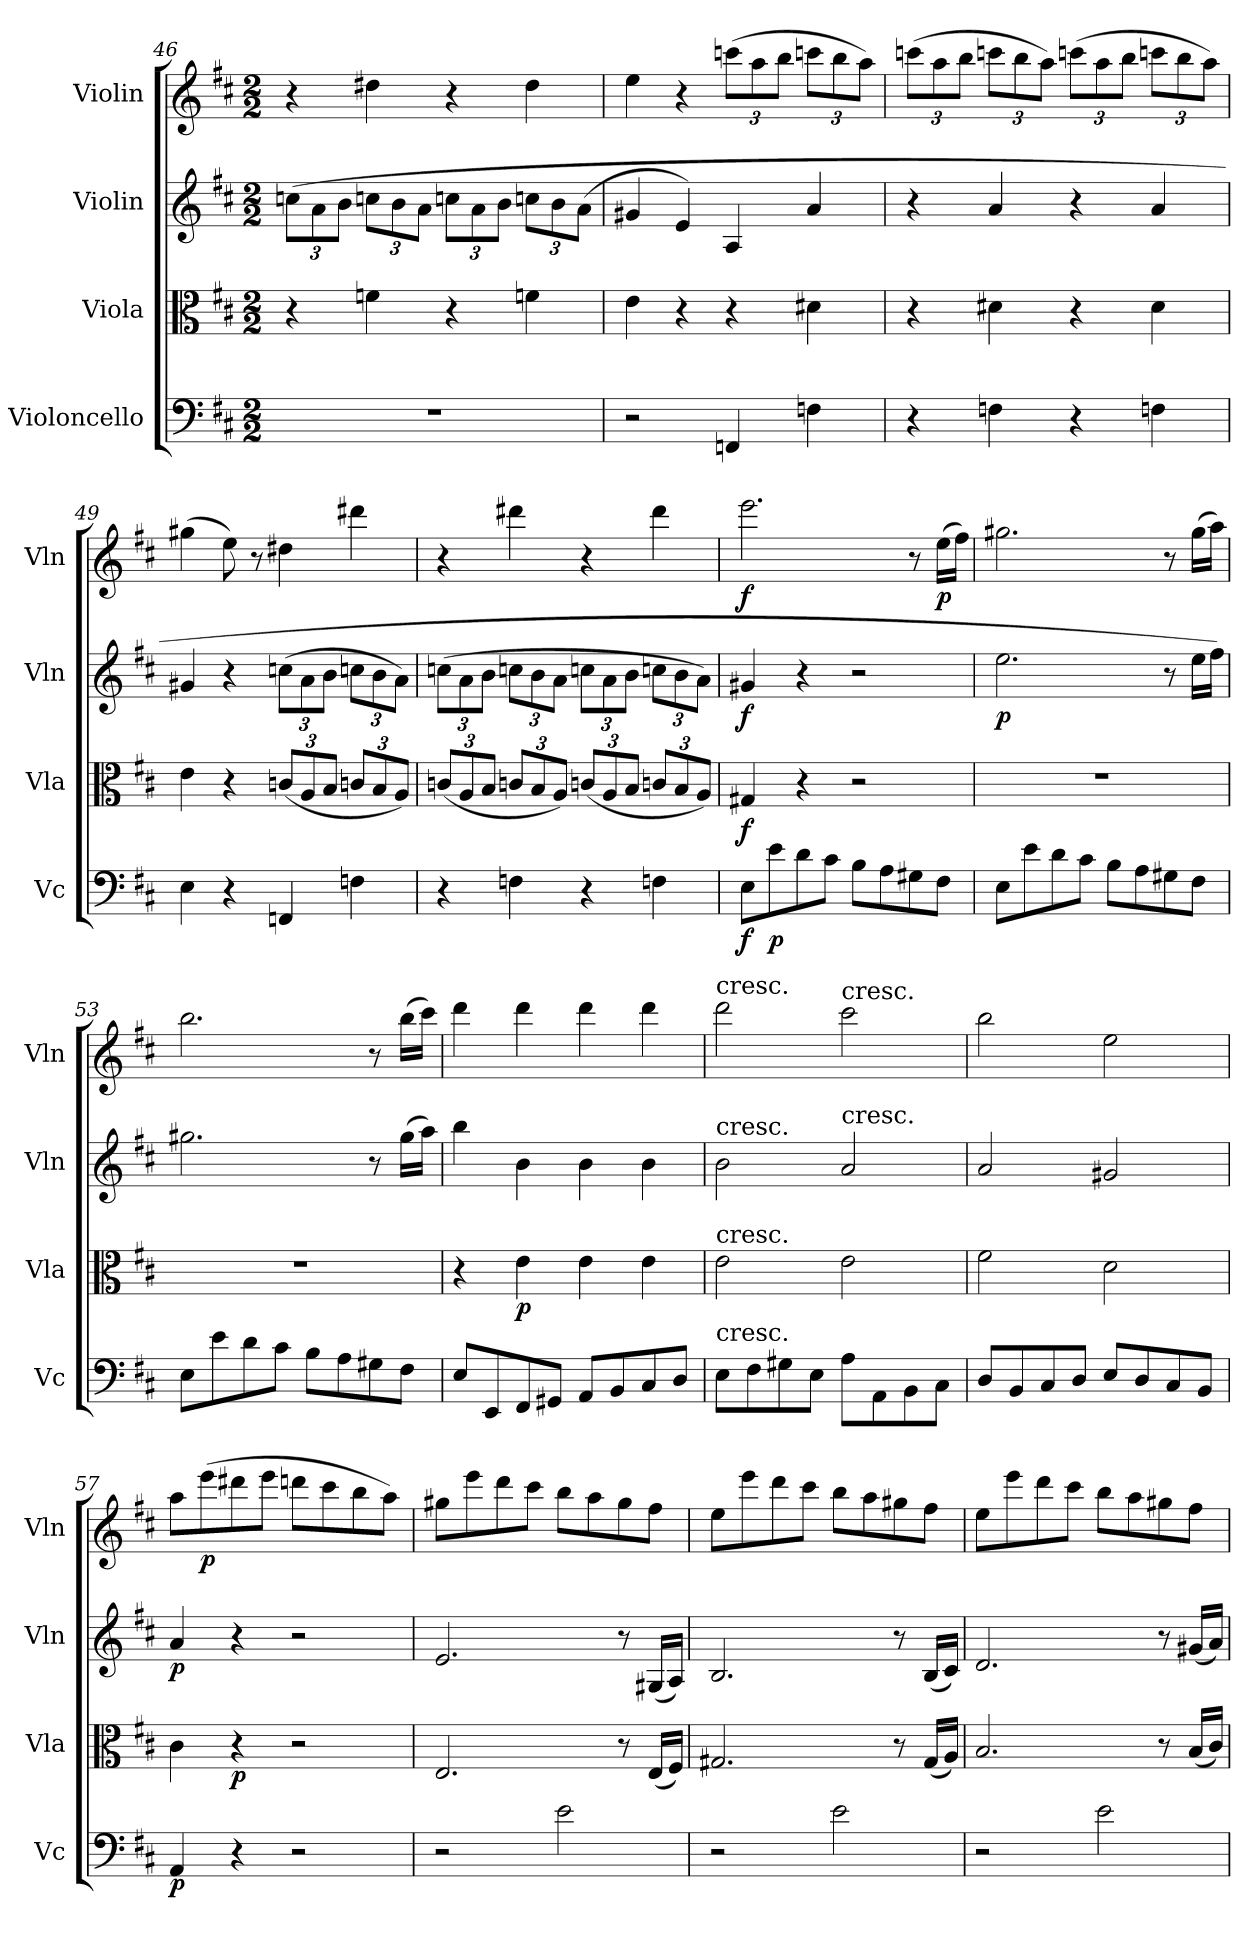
**kern	**dynam	**kern	**dynam	**kern	**dynam	**kern	**dynam
*part4	*part4	*part3	*part3	*part2	*part2	*part1	*part1
*staff4	*staff4	*staff3	*staff3	*staff2	*staff2	*staff1	*staff1
*I"Violoncello	*	*I"Viola	*	*I"Violin	*	*I"Violin	*
*I'Vc	*	*I'Vla	*	*I'Vln	*	*I'Vln	*
*clefF4	*	*clefC3	*	*clefG2	*	*clefG2	*
*k[f#c#]	*	*k[f#c#]	*	*k[f#c#]	*	*k[f#c#]	*
*D:	*	*D:	*	*D:	*	*D:	*
*M2/2	*	*M2/2	*	*M2/2	*	*M2/2	*
=46	=46	=46	=46	=46	=46	=46	=46
1r	.	4r	.	(12ccn\L	.	4r	.
.	.	.	.	12a\	.	.	.
.	.	.	.	12b\J	.	.	.
.	.	4fn\	.	12ccn\L	.	4dd#X\	.
.	.	.	.	12b\	.	.	.
.	.	.	.	12a\J	.	.	.
.	.	4r	.	12ccn\L	.	4r	.
.	.	.	.	12a\	.	.	.
.	.	.	.	12b\J	.	.	.
.	.	4fn\	.	12ccn\L	.	4dd#\	.
.	.	.	.	12b\	.	.	.
.	.	.	.	(12a\J	.	.	.
=47	=47	=47	=47	=47	=47	=47	=47
2r	.	4e\	.	4g#X/	.	4ee\	.
.	.	4r	.	4e/)	.	4r	.
4FFn/	.	4r	.	4A/	.	(12cccn\L	.
.	.	.	.	.	.	12aa\	.
.	.	.	.	.	.	12bb\J	.
4Fn\	.	4d#X\	.	4a/	.	12cccn\L	.
.	.	.	.	.	.	12bb\	.
.	.	.	.	.	.	12aa\J)	.
=48	=48	=48	=48	=48	=48	=48	=48
4r	.	4r	.	4r	.	(12cccn\L	.
.	.	.	.	.	.	12aa\	.
.	.	.	.	.	.	12bb\J	.
4Fn\	.	4d#X\	.	4a/	.	12cccn\L	.
.	.	.	.	.	.	12bb\	.
.	.	.	.	.	.	12aa\J)	.
4r	.	4r	.	4r	.	(12cccn\L	.
.	.	.	.	.	.	12aa\	.
.	.	.	.	.	.	12bb\J	.
4Fn\	.	4d#\	.	4a/	.	12cccn\L	.
.	.	.	.	.	.	12bb\	.
.	.	.	.	.	.	12aa\J)	.
=49	=49	=49	=49	=49	=49	=49	=49
4E\	.	4e\	.	4g#X/	.	(4gg#X\	.
4r	.	4r	.	4r	.	8ee\)	.
.	.	.	.	.	.	8r	.
4FFn/	.	(12cn/L	.	(12ccn\L	.	4dd#X\	.
.	.	12A/	.	12a\	.	.	.
.	.	12B/J	.	12b\J	.	.	.
4Fn\	.	12cn/L	.	12ccn\L	.	4ddd#X\	.
.	.	12B/	.	12b\	.	.	.
.	.	12A/J)	.	12a\J)	.	.	.
=50	=50	=50	=50	=50	=50	=50	=50
4r	.	(12cn/L	.	(12ccn\L	.	4r	.
.	.	12A/	.	12a\	.	.	.
.	.	12B/J	.	12b\J	.	.	.
4Fn\	.	12cn/L	.	12ccn\L	.	4ddd#X\	.
.	.	12B/	.	12b\	.	.	.
.	.	12A/J)	.	12a\J	.	.	.
4r	.	(12cn/L	.	12ccn\L	.	4r	.
.	.	12A/	.	12a\	.	.	.
.	.	12B/J	.	12b\J	.	.	.
4Fn\	.	12cn/L	.	12ccn\L	.	4ddd#\	.
.	.	12B/	.	12b\	.	.	.
.	.	12A/J)	.	12a\J)	.	.	.
=51	=51	=51	=51	=51	=51	=51	=51
8E\L	f	4G#X/	f	4g#X/	f	2.eee\	f
8e\	p	.	.	.	.	.	.
8d\	.	4r	.	4r	.	.	.
8c#\J	.	.	.	.	.	.	.
8B\L	.	2r	.	2r	.	.	.
8A\	.	.	.	.	.	.	.
8G#X\	.	.	.	.	.	8r	.
8F#\J	.	.	.	.	.	(16ee\LL	p
.	.	.	.	.	.	16ff#\JJ)	.
=52	=52	=52	=52	=52	=52	=52	=52
8E\L	.	1r	.	2.ee\	p	2.gg#X\	.
8e\	.	.	.	.	.	.	.
8d\	.	.	.	.	.	.	.
8c#\J	.	.	.	.	.	.	.
8B\L	.	.	.	.	.	.	.
8A\	.	.	.	.	.	.	.
8G#X\	.	.	.	8r	.	8r	.
8F#\J	.	.	.	16ee\LL	.	(16gg#\LL	.
.	.	.	.	16ff#\JJ)	.	16aa\JJ)	.
=53	=53	=53	=53	=53	=53	=53	=53
8E\L	.	1r	.	2.gg#X\	.	2.bb\	.
8e\	.	.	.	.	.	.	.
8d\	.	.	.	.	.	.	.
8c#\J	.	.	.	.	.	.	.
8B\L	.	.	.	.	.	.	.
8A\	.	.	.	.	.	.	.
8G#X\	.	.	.	8r	.	8r	.
8F#\J	.	.	.	(16gg#\LL	.	(16bb\LL	.
.	.	.	.	16aa\JJ)	.	16ccc#\JJ)	.
=54	=54	=54	=54	=54	=54	=54	=54
8E/L	.	4r	.	4bb\	.	4ddd\	.
8EE/	.	.	.	.	.	.	.
8FF#/	.	4e\	p	4b\	.	4ddd\	.
8GG#X/J	.	.	.	.	.	.	.
8AA/L	.	4e\	.	4b\	.	4ddd\	.
8BB/	.	.	.	.	.	.	.
8C#/	.	4e\	.	4b\	.	4ddd\	.
8D/J	.	.	.	.	.	.	.
=55	=55	=55	=55	=55	=55	=55	=55
!	!	!	!	!	!	!LO:TX:t=cresc.	!
!	!	!	!	!LO:TX:t=cresc.	!	!	!
!	!	!LO:TX:t=cresc.	!	!	!	!	!
!LO:TX:t=cresc.	!	!	!	!	!	!	!
8E\L	.	2e\	.	2b\	.	2ddd\	.
8F#\	.	.	.	.	.	.	.
8G#X\	.	.	.	.	.	.	.
8E\J	.	.	.	.	.	.	.
!	!	!	!	!	!	!LO:TX:t=cresc.	!
!	!	!	!	!LO:TX:t=cresc.	!	!	!
8A\L	.	2e\	.	2a/	.	2ccc#\	.
8AA\	.	.	.	.	.	.	.
8BB\	.	.	.	.	.	.	.
8C#\J	.	.	.	.	.	.	.
=56	=56	=56	=56	=56	=56	=56	=56
8D/L	.	2f#\	.	2a/	.	2bb\	.
8BB/	.	.	.	.	.	.	.
8C#/	.	.	.	.	.	.	.
8D/J	.	.	.	.	.	.	.
8E/L	.	2d\	.	2g#X/	.	2ee\	.
8D/	.	.	.	.	.	.	.
8C#/	.	.	.	.	.	.	.
8BB/J	.	.	.	.	.	.	.
=57	=57	=57	=57	=57	=57	=57	=57
4AA/	p	4c#\	.	4a/	p	8aa\L	.
.	.	.	.	.	.	(8eee\	p
4r	.	4r	p	4r	.	8ddd#X\	.
.	.	.	.	.	.	8eee\J	.
2r	.	2r	.	2r	.	8dddn\L	.
.	.	.	.	.	.	8ccc#\	.
.	.	.	.	.	.	8bb\	.
.	.	.	.	.	.	8aa\J)	.
=58	=58	=58	=58	=58	=58	=58	=58
2r	.	2.E/	.	2.e/	.	8gg#X\L	.
.	.	.	.	.	.	8eee\	.
.	.	.	.	.	.	8ddd\	.
.	.	.	.	.	.	8ccc#\J	.
2e\	.	.	.	.	.	8bb\L	.
.	.	.	.	.	.	8aa\	.
.	.	8r	.	8r	.	8gg#\	.
.	.	(16E/LL	.	(16G#X/LL	.	8ff#\J	.
.	.	16F#/JJ)	.	16A/JJ)	.	.	.
=59	=59	=59	=59	=59	=59	=59	=59
2r	.	2.G#X/	.	2.B/	.	8ee\L	.
.	.	.	.	.	.	8eee\	.
.	.	.	.	.	.	8ddd\	.
.	.	.	.	.	.	8ccc#\J	.
2e\	.	.	.	.	.	8bb\L	.
.	.	.	.	.	.	8aa\	.
.	.	8r	.	8r	.	8gg#X\	.
.	.	(16G#/LL	.	(16B/LL	.	8ff#\J	.
.	.	16A/JJ)	.	16c#/JJ)	.	.	.
=60	=60	=60	=60	=60	=60	=60	=60
2r	.	2.B/	.	2.d/	.	8ee\L	.
.	.	.	.	.	.	8eee\	.
.	.	.	.	.	.	8ddd\	.
.	.	.	.	.	.	8ccc#\J	.
2e\	.	.	.	.	.	8bb\L	.
.	.	.	.	.	.	8aa\	.
.	.	8r	.	8r	.	8gg#X\	.
.	.	(16B/LL	.	(16g#X/LL	.	8ff#\J	.
.	.	16c#/JJ)	.	16a/JJ)	.	.	.
=	=	=	=	=	=	=	=
*-	*-	*-	*-	*-	*-	*-	*-
